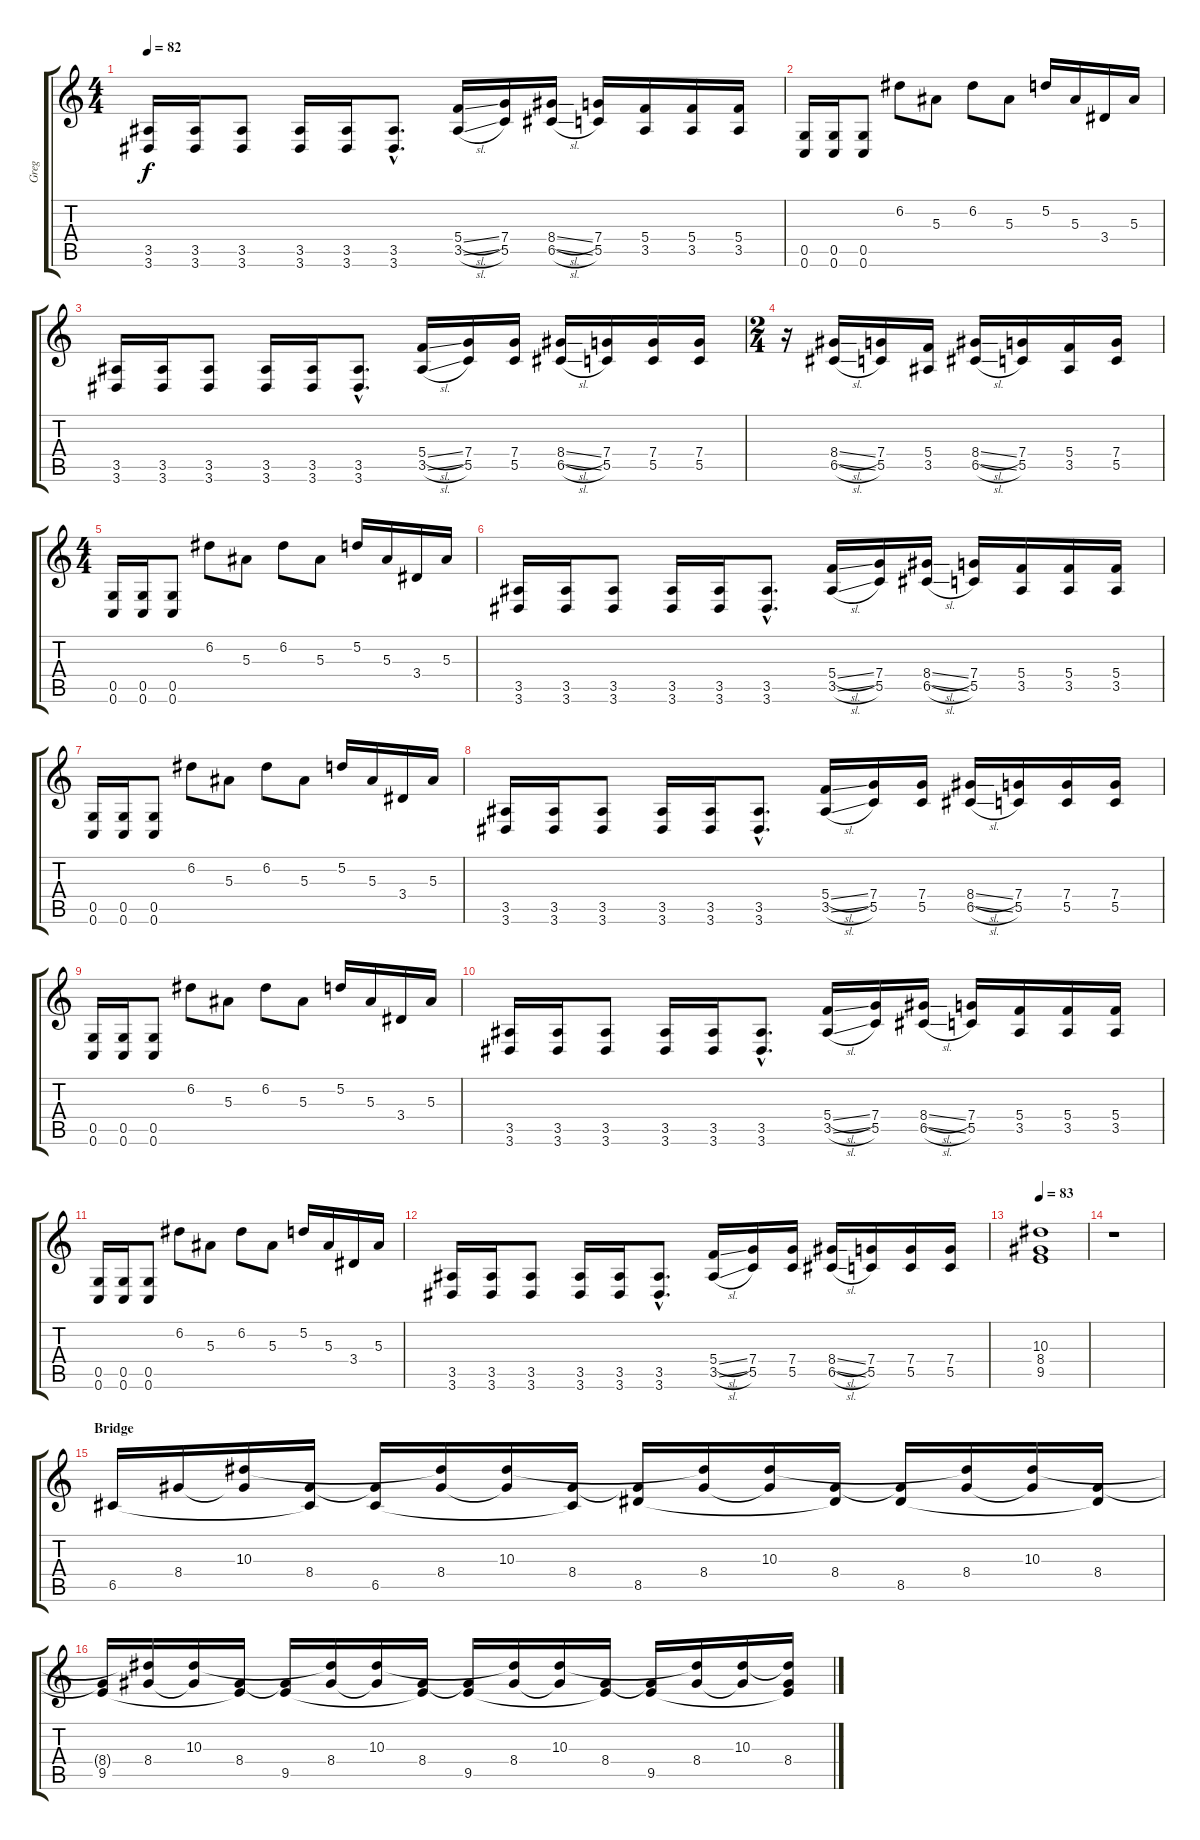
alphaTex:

\track ("Greg" "Greg") {instrument distortionguitar}
\staff {score tabs}
\tuning (D4 A3 F3 C3 G2 C2) {hide}
\ts (4 4)
\tempo 82
\clef g2
\ks c
(3.5 3.6).16{dy f} (3.5 3.6).16 (3.5 3.6).8 (3.5 3.6).16 (3.5 3.6).16 (3.5{hac} 3.6{hac}).8{d} (5.4{sl} 3.5{sl}).16 (7.4 5.5).16 (8.4{sl} 6.5{sl}).16 (7.4 5.5).16 (5.4 3.5).16 (5.4 3.5).16 (5.4 3.5).16 |
(0.5 0.6).16 (0.5 0.6).16 (0.5 0.6).8 6.2.8 5.3.8 6.2.8 5.3.8 5.2.16 5.3.16 3.4.16 5.3.16 |
(3.5 3.6).16 (3.5 3.6).16 (3.5 3.6).8 (3.5 3.6).16 (3.5 3.6).16 (3.5{hac} 3.6{hac}).8{d} (5.4{sl} 3.5{sl}).16 (7.4 5.5).16 (7.4 5.5).16 (8.4{sl} 6.5{sl}).16 (7.4 5.5).16 (7.4 5.5).16 (7.4 5.5).16 |
\ts (2 4)
r.16 (8.4{sl} 6.5{sl}).16 (7.4 5.5).16 (5.4 3.5).16 (8.4{sl} 6.5{sl}).16 (7.4 5.5).16 (5.4 3.5).16 (7.4 5.5).16 |
\ts (4 4)
(0.5 0.6).16 (0.5 0.6).16 (0.5 0.6).8 6.2.8 5.3.8 6.2.8 5.3.8 5.2.16 5.3.16 3.4.16 5.3.16 |
(3.5 3.6).16 (3.5 3.6).16 (3.5 3.6).8 (3.5 3.6).16 (3.5 3.6).16 (3.5{hac} 3.6{hac}).8{d} (5.4{sl} 3.5{sl}).16 (7.4 5.5).16 (8.4{sl} 6.5{sl}).16 (7.4 5.5).16 (5.4 3.5).16 (5.4 3.5).16 (5.4 3.5).16 |
(0.5 0.6).16 (0.5 0.6).16 (0.5 0.6).8 6.2.8 5.3.8 6.2.8 5.3.8 5.2.16 5.3.16 3.4.16 5.3.16 |
(3.5 3.6).16 (3.5 3.6).16 (3.5 3.6).8 (3.5 3.6).16 (3.5 3.6).16 (3.5{hac} 3.6{hac}).8{d} (5.4{sl} 3.5{sl}).16 (7.4 5.5).16 (7.4 5.5).16 (8.4{sl} 6.5{sl}).16 (7.4 5.5).16 (7.4 5.5).16 (7.4 5.5).16 |
(0.5 0.6).16 (0.5 0.6).16 (0.5 0.6).8 6.2.8 5.3.8 6.2.8 5.3.8 5.2.16 5.3.16 3.4.16 5.3.16 |
(3.5 3.6).16 (3.5 3.6).16 (3.5 3.6).8 (3.5 3.6).16 (3.5 3.6).16 (3.5{hac} 3.6{hac}).8{d} (5.4{sl} 3.5{sl}).16 (7.4 5.5).16 (8.4{sl} 6.5{sl}).16 (7.4 5.5).16 (5.4 3.5).16 (5.4 3.5).16 (5.4 3.5).16 |
(0.5 0.6).16 (0.5 0.6).16 (0.5 0.6).8 6.2.8 5.3.8 6.2.8 5.3.8 5.2.16 5.3.16 3.4.16 5.3.16 |
(3.5 3.6).16 (3.5 3.6).16 (3.5 3.6).8 (3.5 3.6).16 (3.5 3.6).16 (3.5{hac} 3.6{hac}).8{d} (5.4{sl} 3.5{sl}).16 (7.4 5.5).16 (7.4 5.5).16 (8.4{sl} 6.5{sl}).16 (7.4 5.5).16 (7.4 5.5).16 (7.4 5.5).16 |
\tempo 83
(10.3 8.4 9.5).1 |
r.1 |
\section ("" "Bridge")
6.5.16 8.4.16 (10.3 8.4{t}).16 (8.4 6.5{t}).16 (8.4{t} 6.5).16 (10.3{t} 8.4).16 (10.3 8.4{t}).16 (8.4 6.5{t}).16 (8.4{t} 8.5).16 (10.3{t} 8.4).16 (10.3 8.4{t}).16 (8.4 8.5{t}).16 (8.4{t} 8.5).16 (10.3{t} 8.4).16 (10.3 8.4{t}).16 (8.4 8.5{t}).16 |
(8.4{t} 9.5).16 (10.3{t} 8.4).16 (10.3 8.4{t}).16 (8.4 9.5{t}).16 (8.4{t} 9.5).16 (10.3{t} 8.4).16 (10.3 8.4{t}).16 (8.4 9.5{t}).16 (8.4{t} 9.5).16 (10.3{t} 8.4).16 (10.3 8.4{t}).16 (8.4 9.5{t}).16 (8.4{t} 9.5).16 (10.3{t} 8.4).16 (10.3 8.4{t}).16 (10.3{t} 8.4 9.5{t}).16
